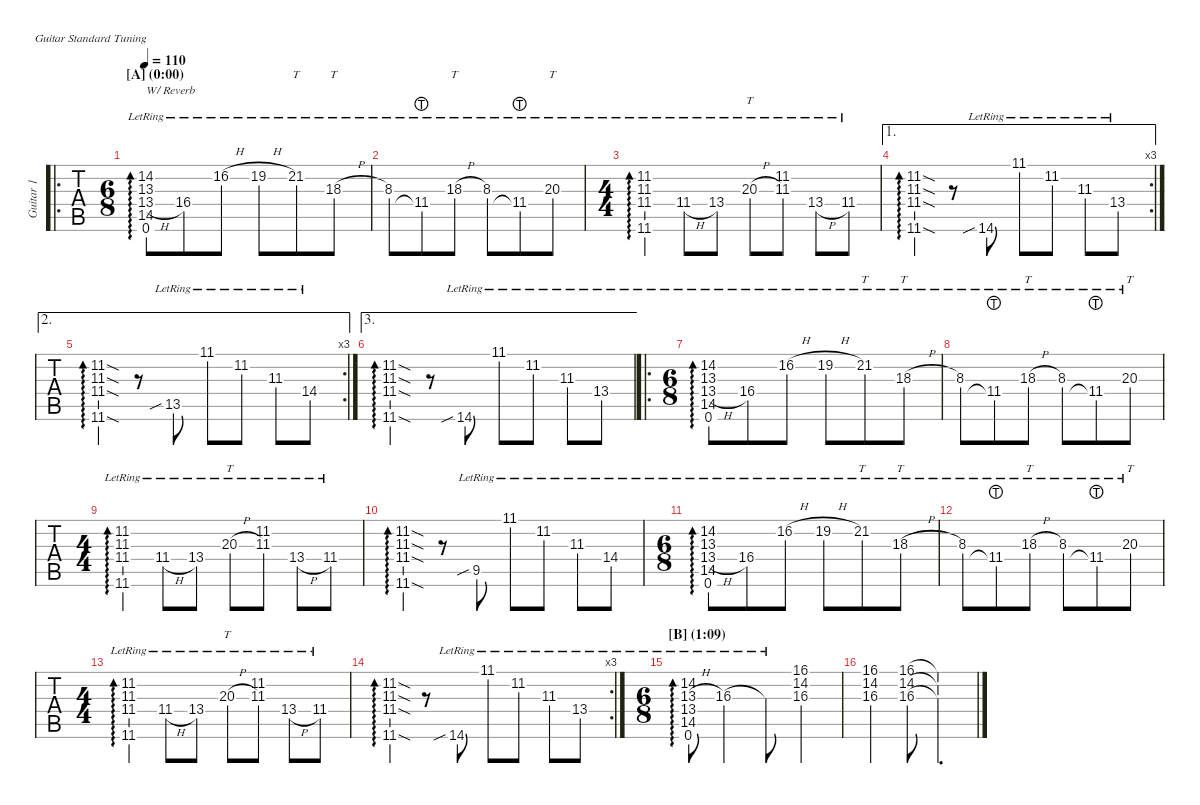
\defaultSystemsLayout 4
\hideDynamics
\bracketExtendMode nobrackets
\multiTrackTrackNamePolicy allsystems
\firstSystemTrackNameMode fullname
\otherSystemsTrackNameMode fullname
\otherSystemsTrackNameOrientation horizontal
\track ("Guitar 1" "Guitar 1") {instrument electricguitarclean}
\staff {tabs}
\tuning (E4 B3 G3 D3 A2 E2)
\ro
\ts (6 8)
\section ("A" "(0:00)")
\scale
1.06412
\tempo 110
\accidentals auto
\clef g2
\ottava regular
\simile none
\ks c
(14.5{lr} 14.2{lr acc #} 13.3{lr acc #} 0.6{lr} 13.4{h lr acc #}).8{ad 0 txt "W/ Reverb" dy mf instrument electricguitarclean} 16.4{lr acc #}.8 16.2{h lr acc #}.8 19.2{h lr acc #}.8 21.2{lr acc #}.8{tt} 18.3{h lr acc #}.8{tt} |
\scale
0.982903 8.3{lr acc #}.8 11.4{lht lr acc #}.8 18.3{h lr acc #}.8{tt} 8.3{lr acc #}.8 11.4{lht lr acc #}.8 20.3{lr acc #}.8{tt} |
\ts (4 4)
\scale
0.977656 (11.2{lr acc #} 11.3{lr acc #} 11.4{lr acc #} 11.6{lr acc #}).4{ad 0} 11.4{h lr acc #}.8 13.4{lr acc #}.8 20.3{h lr acc #}.8{tt} (11.3{lr acc #} 11.2{lr acc #}).8 13.4{h lr acc #}.8 11.4{lr acc #}.8 |
\ae 1
\rc 3
\scale
0.975317 (11.4{sod acc #} 11.3{sod acc #} 11.2{sod acc #} 11.6{sod acc #}).4{ad 0} r.8 14.6{sib lr acc #}.8 11.1{lr acc #}.8 11.2{lr acc #}.8 11.3{lr acc #}.8 13.4{lr acc #}.8 |
\ae 2
\rc 3
\scale
1.06808 (11.6{sod acc #} 11.4{sod acc #} 11.3{sod acc #} 11.2{sod acc #}).4{ad 0} r.8 13.5{sib lr acc #}.8 11.1{lr acc #}.8 11.2{lr acc #}.8 11.3{lr acc #}.8 14.4{lr}.8 |
\ae 3
\scale
0.973723 (11.4{sod acc #} 11.3{sod acc #} 11.2{sod acc #} 11.6{sod acc #}).4{ad 0} r.8 14.6{sib lr acc #}.8 11.1{lr acc #}.8 11.2{lr acc #}.8 11.3{lr acc #}.8 13.4{lr acc #}.8 |
\ro
\ts (6 8)
\scale
0.983623 (14.5{lr} 14.2{lr acc #} 13.3{lr acc #} 0.6{lr} 13.4{h lr acc #}).8{ad 0} 16.4{lr acc #}.8 16.2{h lr acc #}.8 19.2{h lr acc #}.8 21.2{lr acc #}.8{tt} 18.3{h lr acc #}.8{tt} |
\scale
0.974569 8.3{lr acc #}.8 11.4{lht lr acc #}.8 18.3{h lr acc #}.8{tt} 8.3{lr acc #}.8 11.4{lht lr acc #}.8 20.3{lr acc #}.8{tt} |
\ts (4 4)
\scale
1.06347 (11.2{lr acc #} 11.3{lr acc #} 11.4{lr acc #} 11.6{lr acc #}).4{ad 0} 11.4{h lr acc #}.8 13.4{lr acc #}.8 20.3{h lr acc #}.8{tt} (11.3{lr acc #} 11.2{lr acc #}).8 13.4{h lr acc #}.8 11.4{lr acc #}.8 |
\scale
0.980473 (11.4{sod acc #} 11.3{sod acc #} 11.2{sod acc #} 11.6{sod acc #}).4{ad 0} r.8 9.5{sib lr acc #}.8 11.1{lr acc #}.8 11.2{lr acc #}.8 11.3{lr acc #}.8 14.4{lr}.8 |
\ts (6 8)
\scale
0.981712 (14.5{lr} 14.2{lr acc #} 13.3{lr acc #} 0.6{lr} 13.4{h lr acc #}).8{ad 0} 16.4{lr acc #}.8 16.2{h lr acc #}.8 19.2{h lr acc #}.8 21.2{lr acc #}.8{tt} 18.3{h lr acc #}.8{tt} |
\scale
0.974342 8.3{lr acc #}.8 11.4{lht lr acc #}.8 18.3{h lr acc #}.8{tt} 8.3{lr acc #}.8 11.4{lht lr acc #}.8 20.3{lr acc #}.8{tt} |
\ts (4 4)
(11.2{lr acc #} 11.3{lr acc #} 11.4{lr acc #} 11.6{lr acc #}).4{ad 0} 11.4{h lr acc #}.8 13.4{lr acc #}.8 20.3{h lr acc #}.8{tt} (11.3{lr acc #} 11.2{lr acc #}).8 13.4{h lr acc #}.8 11.4{lr acc #}.8 |
\rc 3
(11.4{sod acc #} 11.3{sod acc #} 11.2{sod acc #} 11.6{sod acc #}).4{ad 0} r.8 14.6{sib lr acc #}.8 11.1{lr acc #}.8 11.2{lr acc #}.8 11.3{lr acc #}.8 13.4{lr acc #}.8 |
\ts (6 8)
\section ("B" "(1:09)")
\scale
1.32362 (14.5{lr} 14.2{lr acc #} 13.3{h lr acc #} 0.6{lr} 13.4{lr acc #}).8{ad 0} 16.3{lr}.4 16.3{lr t}.8 (16.1{acc #} 14.2{acc #} 16.3).4 |
\scale
1.22387 (16.1{acc #} 16.3 14.2{acc #}).4 (16.1{acc #} 16.3 14.2{acc #}).8 (16.1{t acc #} 16.3{t} 14.2{t acc #}).4{d}
